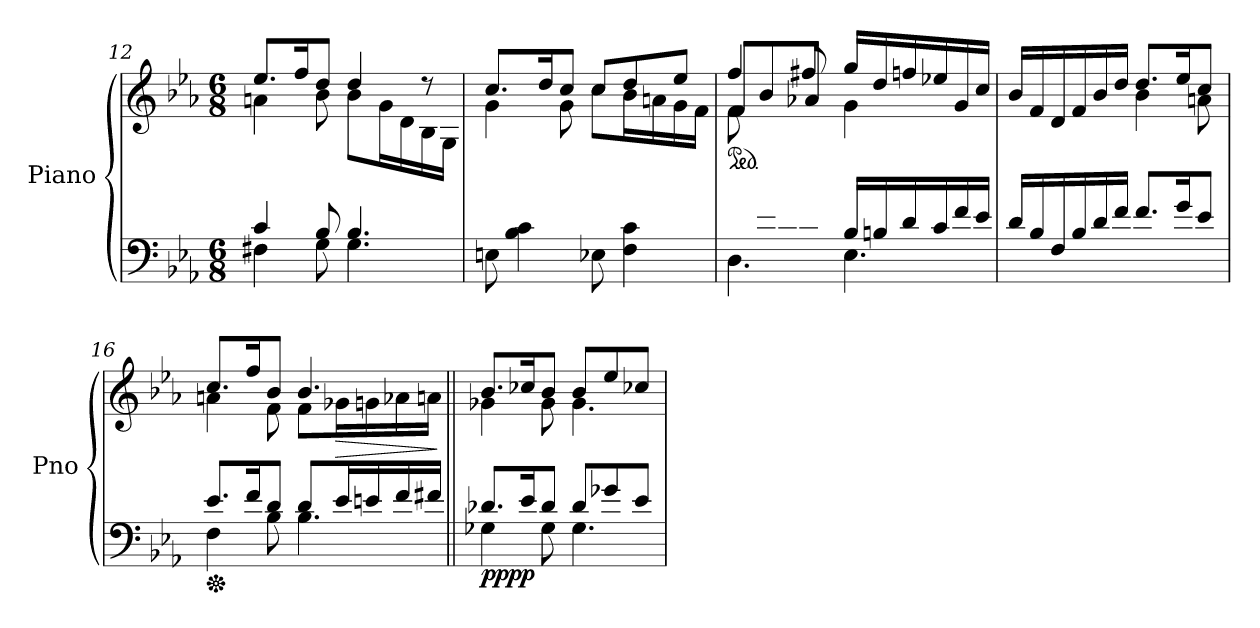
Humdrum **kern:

**kern	**kern	**dynam
*part1	*part1	*part1
*staff2	*staff1	*staff1/2
*I"Piano	*	*
*I'Pno	*	*
*clefF4	*clefG2	*
*k[b-e-a-]	*k[b-e-a-]	*
*E-:	*E-:	*
*M6/8	*M6/8	*
=12	=12	=12
*^	*^	*
4c/	4F#X\	8.ee-/L	4an\	.
.	.	16ff/K	.	.
8B-/	8G\	8dd/J	8b-\	.
4.B-/	4.G\	4dd/	8b-\L	.
.	.	.	16g\L	.
.	.	.	16d\	.
.	.	8rdd	16B-\	.
.	.	.	16G\JJ	.
*v	*v	*	*	*
=13	=13	=13	=13
8En\	8.cc/L	4g\	.
4B-\ 4c\	.	.	.
.	16dd/K	.	.
.	8cc/J	8g\	.
8E-X\	8cc/L	8cc\L	.
4F\ 4c\	8dd/	16b-\L	.
.	.	16an\	.
.	8ee-/J	16g\	.
.	.	16f\JJ	.
=14	=14	=14	=14
*^	*	*^	*
*	*	*ped	*	*	*
8ryy	4.D\	4ff/	8f/L	8f\L	.
16e-/L	.	.	8b-/	2ryy	.
16d/	.	.	.	.	.
16c/	.	8ff#X/	8a-X/J	.	.
16B-/JJ	.	.	.	.	.
16B-/LL	4.E-\	16gg/LL	4g\	.	.
16Bn/	.	16dd/	.	.	.
16d/	.	16ffn/	.	.	.
16c/	.	16ee-X/	.	.	.
16f/	.	16g/	8ryy	8ryy	.
16e-/JJ	.	16cc/JJ	.	.	.
*v	*v	*	*	*	*
*	*	*v	*v	*
!!LO:LB:g=z
=15	=15	=15	=15
16d/LL	16b-/LL	4.ryy	.
16B-/	16f/	.	.
16F/	16d/	.	.
16B-/	16f/	.	.
16d/	16b-/	.	.
16f/JJ	16dd/JJ	.	.
8.f/L	8.dd/L	4b-\	.
16g/K	16ee-/K	.	.
8e-/J	8cc/J	8an\	.
=16	=16	=16	=16
*Xped	*	*	*
*^	*	*	*
8.e-/L	4F\	8.cc/L	4an\	.
16f/K	.	16ff/K	.	.
8d/J	8B-\	8b-/J	8f\	.
8d/L	4.B-\	4.b-/	8f\L	.
!	!	!	!	!LO:HP:b
16e-/L	.	.	16g-X\L	>
16en/	.	.	16gn\	.
16f/	.	.	16a-X\	.
16f#X/JJ	.	.	16an\JJ	.
*v	*v	*	*	*
*	*v	*v	*
.	.	]
=17||	=17||	=17||
*^	*^	*
!	!	!	!	!LO:DY:b=2
!	!	!	!	!LO:DY:n=1:b
8.d-X/L	4G-X\	8.b-/L	4g-X\	pp pp
16e-/K	.	16cc-X/K	.	.
8d-/J	8G-\	8b-/J	8g-\	.
8d-/L	4.G-\	8b-/L	4.g-\	.
8g-X/	.	8ee-/	.	.
8e-/J	.	8cc-X/J	.	.
*v	*v	*	*	*
*	*v	*v	*
=	=	=
*-	*-	*-
